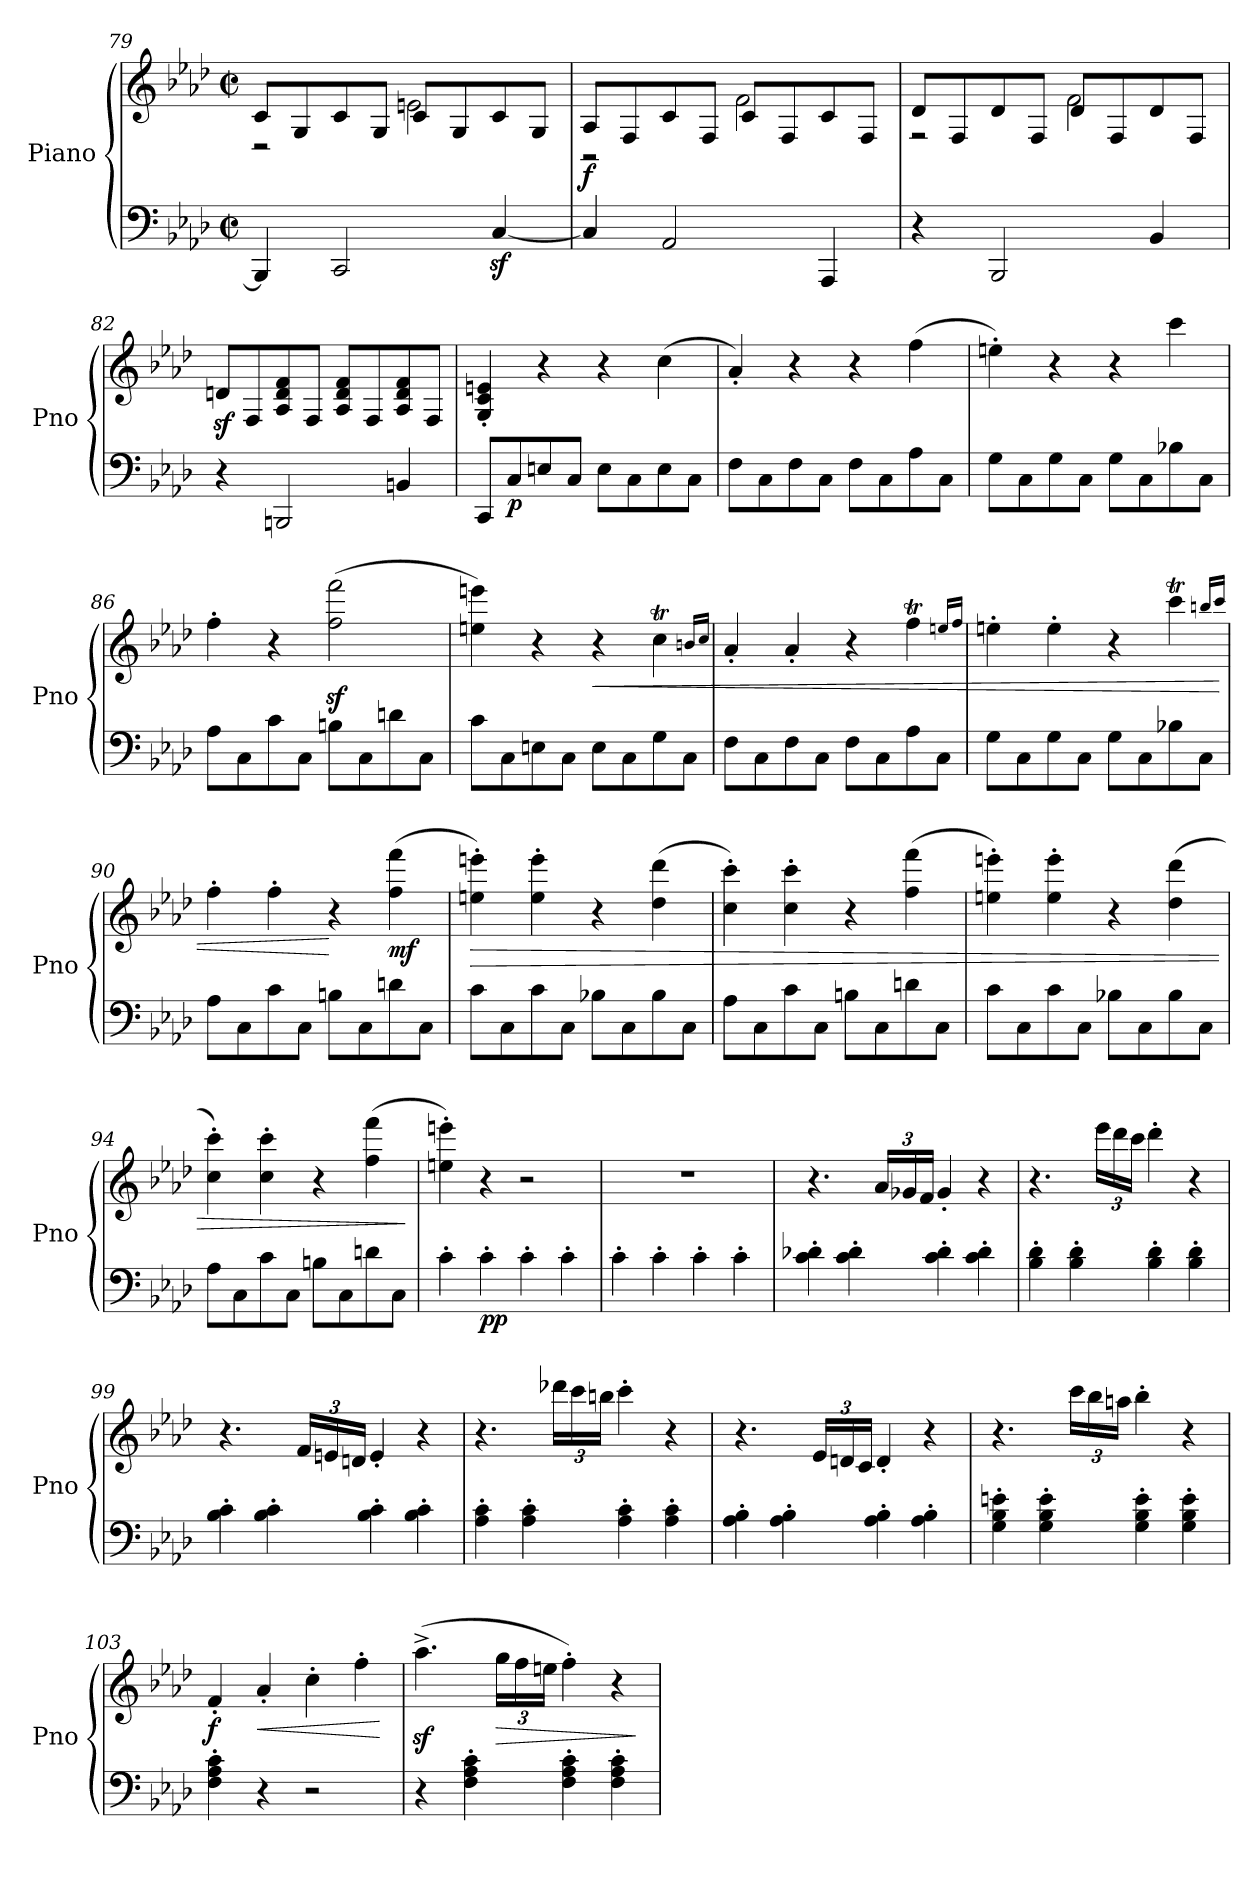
**kern	**kern	**dynam
*part1	*part1	*part1
*staff2	*staff1	*staff1/2
*I"Piano	*	*
*I'Pno	*	*
*clefF4	*clefG2	*
*k[b-e-a-d-]	*k[b-e-a-d-]	*
*A-:	*A-:	*
*M2/2	*M2/2	*
*met(c|)	*met(c|)	*
=79	=79	=79
*	*^	*
4BBB-/]	8c/L	2r	.
.	8G/	.	.
2CC/	8c/	.	.
.	8G/J	.	.
.	8c/L	2en\	.
.	8G/	.	.
[4Cz</	8c/	.	.
.	8G/J	.	.
!!LO:LB:g=z	!!
=80	=80	=80	=80
!	!	!	!LO:DY:b
4C/]	8A-/L	2r	f
.	8F/	.	.
2AA-/	8c/	.	.
.	8F/J	.	.
.	8c/L	2f\	.
.	8F/	.	.
4AAA-/	8c/	.	.
.	8F/J	.	.
=81	=81	=81	=81
4r	8d-/L	2r	.
.	8F/	.	.
2BBB-/	8d-/	.	.
.	8F/J	.	.
.	8d-/L	2f\	.
.	8F/	.	.
4BB-/	8d-/	.	.
.	8F/J	.	.
*	*v	*v	*
=82	=82	=82
4r	8dnz</L	.
.	8F/	.
2BBBn/	8A-/ 8d/ 8f/	.
.	8F/J	.
.	8A-/ 8d/ 8f/L	.
.	8F/	.
4BBn/	8A-/ 8d/ 8f/	.
.	8F/J	.
=83	=83	=83
8CC/L	4G/' 4c/' 4en/'	.
!	!	!LO:DY:b=2
8C/	.	p
8En/	4r	.
8C/J	.	.
8E\L	4r	.
8C\	.	.
8E\	(>4cc\	.
8C\J	.	.
=84	=84	=84
8F\L	4a-'/)	.
8C\	.	.
8F\	4r	.
8C\J	.	.
8F\L	4r	.
8C\	.	.
8A-\	(>4ff\	.
8C\J	.	.
!!LO:LB:g=z
=85	=85	=85
8G\L	4een'\)	.
8C\	.	.
8G\	4r	.
8C\J	.	.
8G\L	4r	.
8C\	.	.
8B-X\	4ccc\	.
8C\J	.	.
=86	=86	=86
8A-\L	4ff'\	.
8C\	.	.
8c\	4r	.
8C\J	.	.
8Bn\L	(>2ff\z< 2fff\z<	.
8C\	.	.
8dn\	.	.
8C\J	.	.
=87	=87	=87
8c\L	4een\ 4eeen\)	.
8C\	.	.
8En\	4r	.
8C\J	.	.
!	!	!LO:HP:b
8E\L	4r	<
8C\	.	.
8G\	4cct\	.
8C\J	.	.
.	16qbn/LL	.
.	16qcc/JJ	.
=88	=88	=88
8F\L	4a-'/	.
8C\	.	.
8F\	4a-'/	.
8C\J	.	.
8F\L	4r	.
8C\	.	.
8A-\	4ffT\	.
8C\J	.	.
.	16qeen/LL	.
.	16qff/JJ	.
=89	=89	=89
8G\L	4een'\	.
8C\	.	.
8G\	4ee'\	.
8C\J	.	.
8G\L	4r	.
8C\	.	.
8B-X\	4ccct\	.
8C\J	.	.
.	16qbbn/LL	.
.	16qccc/JJ	.
!!LO:LB:g=z
=90	=90	=90
8A-\L	4ff'\	.
8C\	.	.
8c\	4ff'\	.
8C\J	.	.
8Bn\L	4r	[
8C\	.	.
!	!	!LO:DY:b
8dn\	(>4ff\ 4fff\	mf
8C\J	.	.
=91	=91	=91
!	!	!LO:HP:b
8c\L	4een\' 4eeen\')	>
8C\	.	.
8c\	4ee\' 4eee\'	.
8C\J	.	.
8B-X\L	4r	.
8C\	.	.
8B-\	(>4dd-\ 4ddd-\	.
8C\J	.	.
=92	=92	=92
8A-\L	4cc\' 4ccc\')	.
8C\	.	.
8c\	4cc\' 4ccc\'	.
8C\J	.	.
8Bn\L	4r	.
8C\	.	.
8dn\	(>4ff\ 4fff\	.
8C\J	.	.
=93	=93	=93
8c\L	4een\' 4eeen\')	.
8C\	.	.
8c\	4ee\' 4eee\'	.
8C\J	.	.
8B-X\L	4r	.
8C\	.	.
8B-\	(>4dd-\ 4ddd-\	.
8C\J	.	.
=94	=94	=94
8A-\L	4cc\' 4ccc\')	.
8C\	.	.
8c\	4cc\' 4ccc\'	.
8C\J	.	.
8Bn\L	4r	.
8C\	.	.
8dn\	(>4ff\ 4fff\	.
8C\J	.	.
.	.	]
!!LO:LB:g=z
=95	=95	=95
4c'\	4een\' 4eeen\')	.
!	!	!LO:DY:b=2
4c'\	4r	pp
4c'\	2r	.
4c'\	.	.
=96	=96	=96
4c'\	1r	.
4c'\	.	.
4c'\	.	.
4c'\	.	.
=97	=97	=97
4c\' 4d-X\'	4.r	.
4c\' 4d-\'	.	.
*	*Xbrackettup	*
.	24a-/LL	.
.	24g-X/	.
.	24f/JJ	.
4c\' 4d-\'	4g-'/	.
4c\' 4d-\'	4r	.
=98	=98	=98
4B-\' 4d-\'	4.r	.
4B-\' 4d-\'	.	.
.	24eee-\LL	.
.	24ddd-\	.
.	24ccc\JJ	.
4B-\' 4d-\'	4ddd-'\	.
4B-\' 4d-\'	4r	.
=99	=99	=99
4B-\' 4c\'	4.r	.
4B-\' 4c\'	.	.
.	24f/LL	.
.	24en/	.
.	24dn/JJ	.
4B-\' 4c\'	4e'/	.
4B-\' 4c\'	4r	.
!!LO:PB:g=z
=100	=100	=100
4A-\' 4c\'	4.r	.
4A-\' 4c\'	.	.
.	24ddd-X\LL	.
.	24ccc\	.
.	24bbn\JJ	.
4A-\' 4c\'	4ccc'\	.
4A-\' 4c\'	4r	.
=101	=101	=101
4A-\' 4B-\'	4.r	.
4A-\' 4B-\'	.	.
.	24e-/LL	.
.	24dn/	.
.	24c/JJ	.
4A-\' 4B-\'	4d'/	.
4A-\' 4B-\'	4r	.
=102	=102	=102
4G\' 4B-\' 4en\'	4.r	.
4G\' 4B-\' 4e\'	.	.
.	24ccc\LL	.
.	24bb-\	.
.	24aan\JJ	.
4G\' 4B-\' 4e\'	4bb-'\	.
4G\' 4B-\' 4e\'	4r	.
=103	=103	=103
!	!	!LO:DY:b
4F\' 4A-\' 4c\'	4f'/	f
!	!	!LO:HP:b
4r	4a-'/	<
2r	4cc'\	.
.	4ff'\	.
.	.	[
=104	=104	=104
4r	(>4.aa-z<^\	.
4F\' 4A-\' 4c\'	.	.
!	!	!LO:HP:b
.	24gg\LL	>
.	24ff\	.
.	24een\JJ	.
4F\' 4A-\' 4c\'	4ff'\)	.
4F\' 4A-\' 4c\'	4r	.
.	.	]
=	=	=
*-	*-	*-
